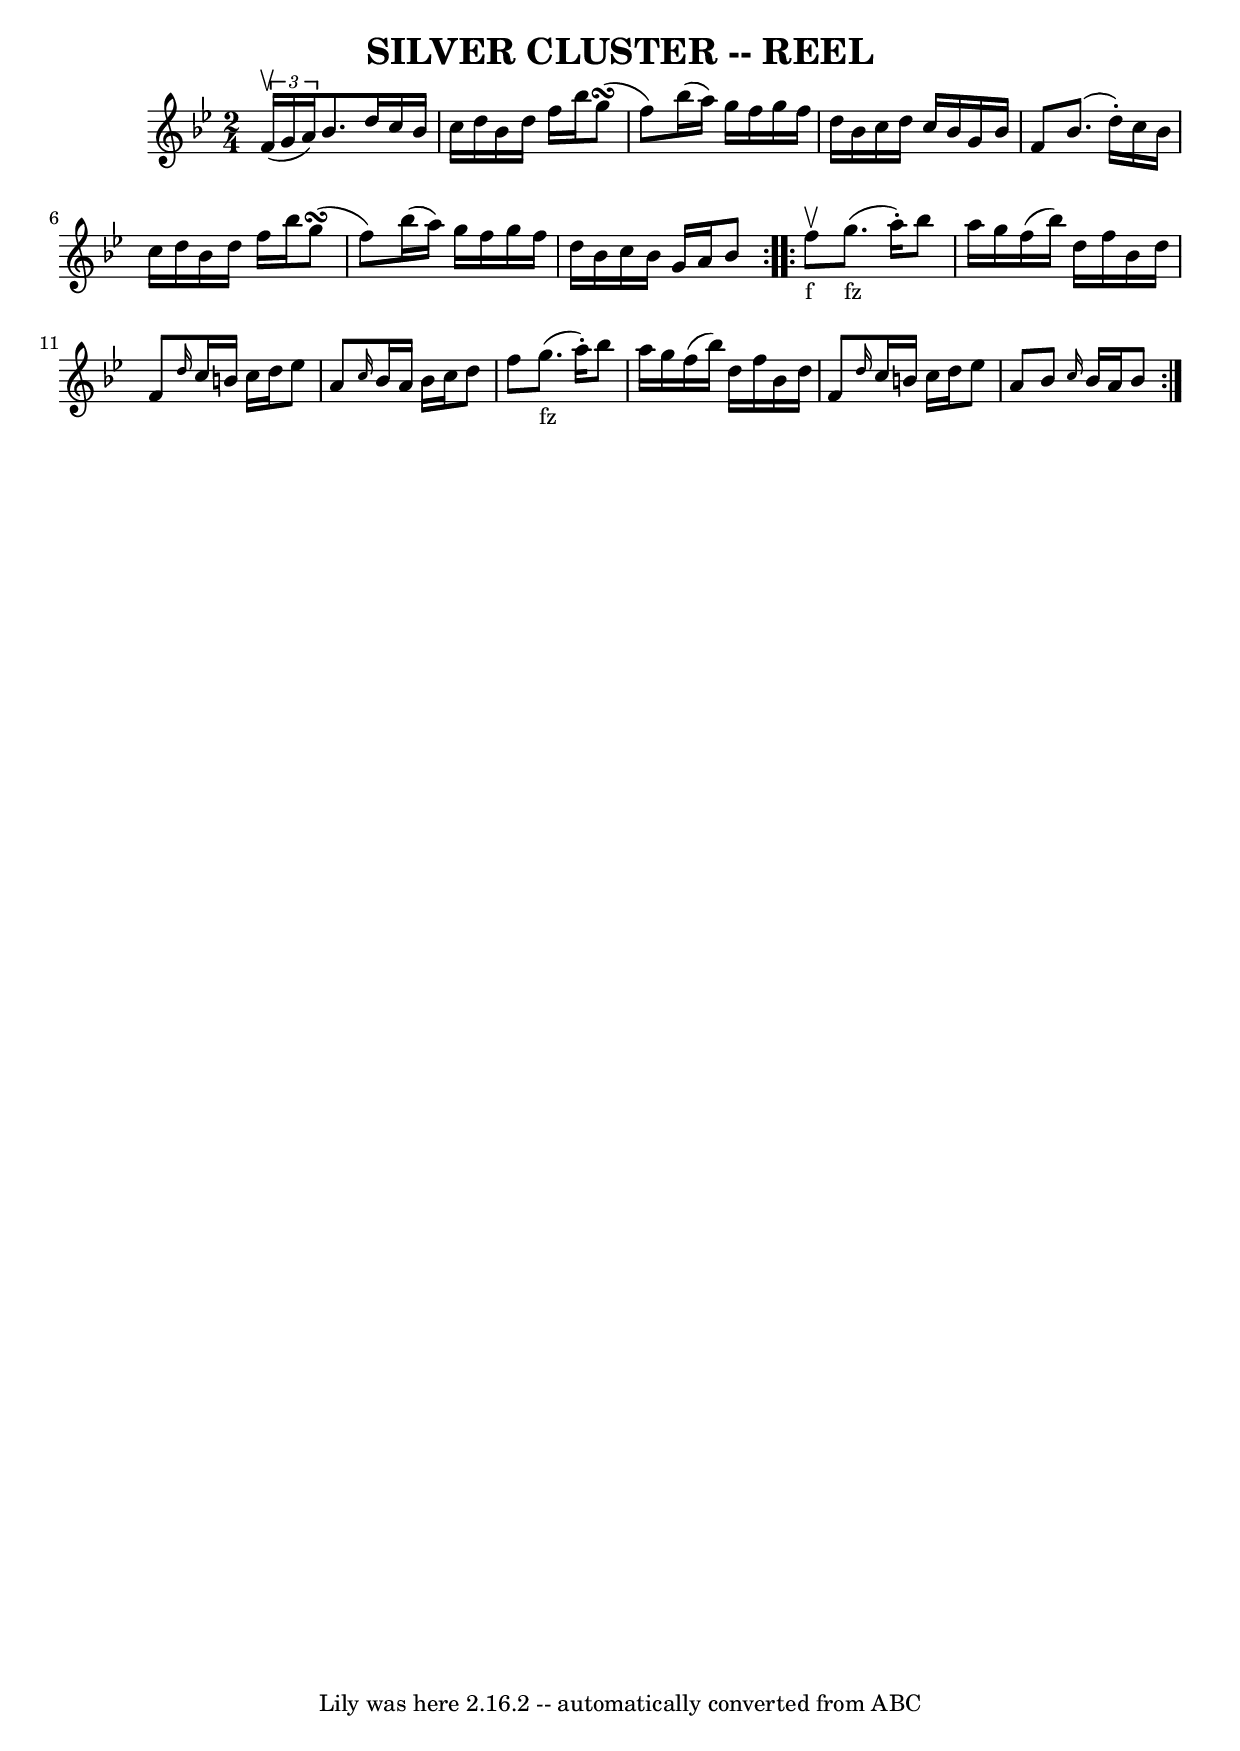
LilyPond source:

\version "2.7.40"
\include "Mammoth.ily"
\header {
	%% book = "Ryan's Mammoth Collection of Fiddle Tunes"
	crossRefNumber = "1"
	footnotes = ""
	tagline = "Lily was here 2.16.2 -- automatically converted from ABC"
	title = "SILVER CLUSTER -- REEL"
}
voicedefault =  {


\repeat volta 2 {
\time 2/4 \key bes \major   \times 2/3 { f'16 (^\upbow g'16 a'16) }   
    |
 bes'8. d''16 c''16 bes'16 c''16 d''16    |
 
 bes'16 d''16 f''16 bes''16 g''8 (\turn f''8)   |
   
bes''16 (a''16) g''16 f''16 g''16 f''16 d''16 bes'16    
|
 c''16 d''16 c''16 bes'16 g'16 bes'16 f'8        
|
 bes'8. (d''16 -.) c''16 bes'16 c''16 d''16    
|
 bes'16 d''16 f''16 bes''16 g''8 (\turn f''8)   
|
 bes''16 (a''16) g''16 f''16 g''16 f''16 d''16    
bes'16    |
 c''16 bes'16 g'16 a'16 bes'8    }     
\repeat volta 2 { f''8_"f"^\upbow       |
 g''8._"fz"(a''16 
-.) bes''8 a''16 g''16    |
 f''16 (bes''16) d''16    
f''16 bes'16 d''16 f'8    |
 \grace { d''16  } c''16    
b'16 c''16 d''16 ees''8 a'8    |
 \grace { c''16  }   
bes'16 a'16 bes'16 c''16 d''8 f''8        |
 g''8. 
_"fz"(a''16 -.) bes''8 a''16 g''16    |
 f''16 (bes''16 
) d''16 f''16 bes'16 d''16 f'8    |
 \grace { d''16  } 
 c''16 b'16 c''16 d''16 ees''8 a'8    |
 bes'8  
\grace { c''16  } bes'16 a'16 bes'8    }   
}

\score{
    <<

	\context Staff="default"
	{
	    \voicedefault 
	}

    >>
	\layout {
	}
	\midi {}
}
